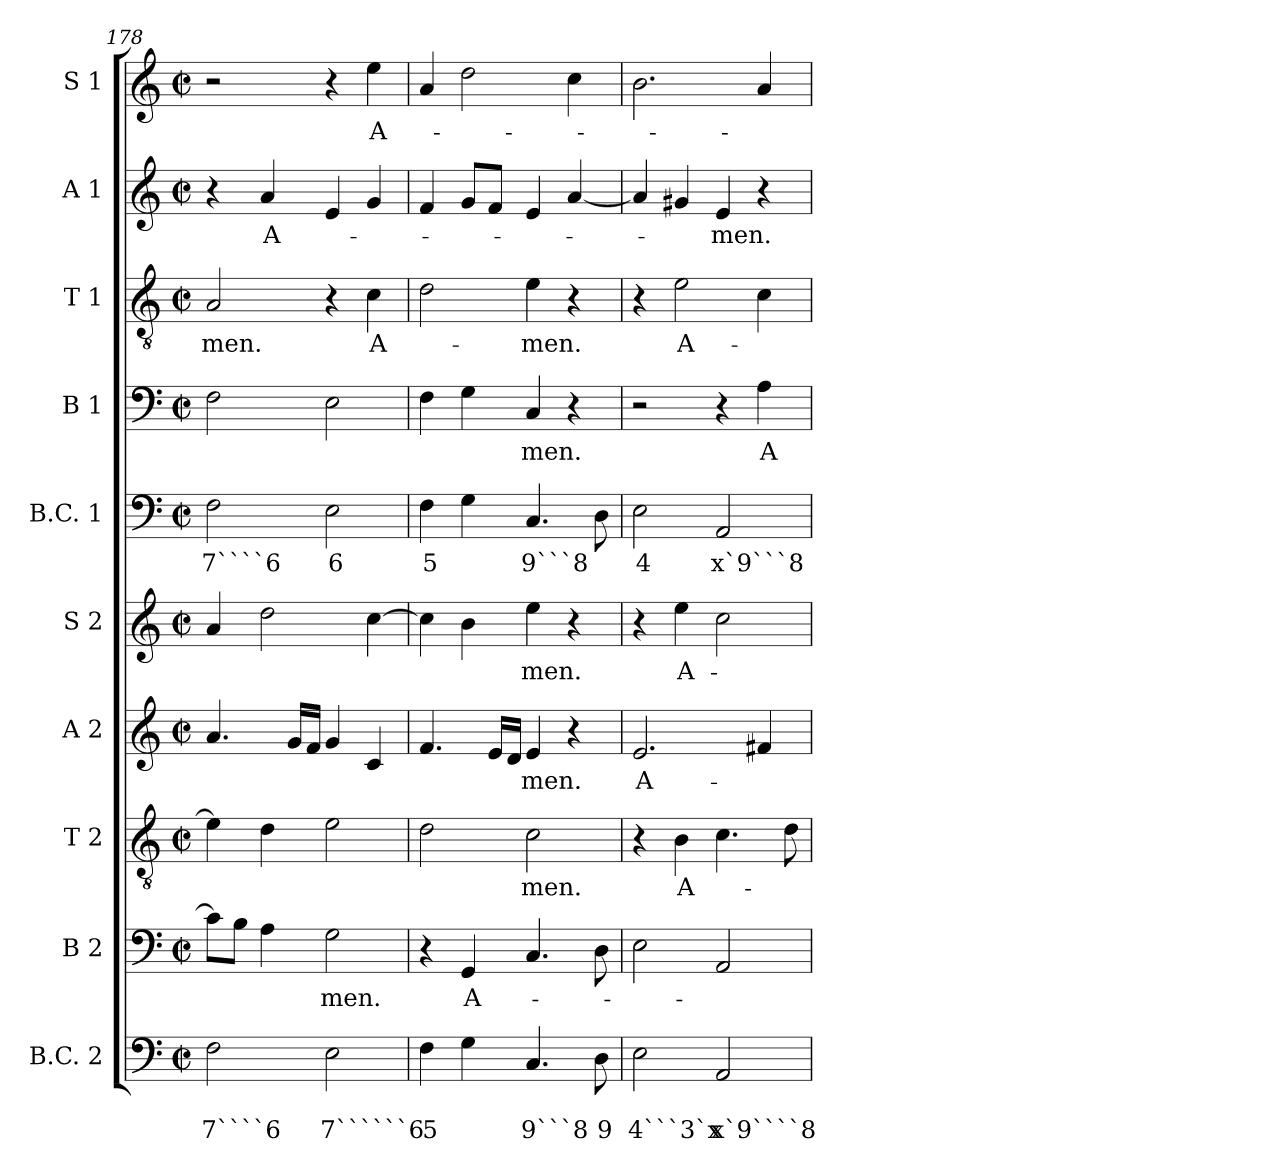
**kern	**text	**text	**kern	**text	**kern	**text	**kern	**text	**kern	**text	**kern	**text	**kern	**text	**kern	**text	**kern	**text	**kern	**text
*part10	*part10	*part10	*part9	*part9	*part8	*part8	*part7	*part7	*part6	*part6	*part5	*part5	*part4	*part4	*part3	*part3	*part2	*part2	*part1	*part1
*staff10	*staff10	*staff10	*staff9	*staff9	*staff8	*staff8	*staff7	*staff7	*staff6	*staff6	*staff5	*staff5	*staff4	*staff4	*staff3	*staff3	*staff2	*staff2	*staff1	*staff1
*I"B.C. 2	*	*	*I"B 2	*	*I"T 2	*	*I"A 2	*	*I"S 2	*	*I"B.C. 1	*	*I"B 1	*	*I"T 1	*	*I"A 1	*	*I"S 1	*
*I'BC2	*	*	*I'B2	*	*I'T2	*	*I'A2	*	*I'S2	*	*I'BC1	*	*I'B1	*	*I'T1	*	*I'A1	*	*I'S1	*
*clefF4	*	*	*clefF4	*	*clefGv2	*	*clefG2	*	*clefG2	*	*clefF4	*	*clefF4	*	*clefGv2	*	*clefG2	*	*clefG2	*
*k[]	*	*	*k[]	*	*k[]	*	*k[]	*	*k[]	*	*k[]	*	*k[]	*	*k[]	*	*k[]	*	*k[]	*
*C:	*	*	*C:	*	*C:	*	*C:	*	*C:	*	*C:	*	*C:	*	*C:	*	*C:	*	*C:	*
*M2/2	*	*	*M2/2	*	*M2/2	*	*M2/2	*	*M2/2	*	*M2/2	*	*M2/2	*	*M2/2	*	*M2/2	*	*M2/2	*
*met(c|)	*	*	*met(c|)	*	*met(c|)	*	*met(c|)	*	*met(c|)	*	*met(c|)	*	*met(c|)	*	*met(c|)	*	*met(c|)	*	*met(c|)	*
=178	=178	=178	=178	=178	=178	=178	=178	=178	=178	=178	=178	=178	=178	=178	=178	=178	=178	=178	=178	=178
!	!	!LO:LY:b	!	!	!	!	!	!	!	!	!	!	!	!	!	!	!	!	!	!
!	!	!	!	!	!	!	!	!	!	!	!	!LO:LY:b	!	!	!	!	!	!	!	!
!	!	!	!	!	!	!	!	!	!	!	!	!	!	!	!	!LO:LY:b	!	!	!	!
2F\	.	7````6	8c\L]	.	4e\]	.	4.a/	.	4a/	.	2F\	7````6	2F\	.	2A/	-men.	4r	.	2r	.
.	.	.	8B\J	.	.	.	.	.	.	.	.	.	.	.	.	.	.	.	.	.
!	!	!	!	!	!	!	!	!	!	!	!	!	!	!	!	!	!	!LO:LY:b	!	!
.	.	.	4A\	.	4d\	.	.	.	2dd\	.	.	.	.	.	.	.	4a/	A-	.	.
.	.	.	.	.	.	.	16g/LL	.	.	.	.	.	.	.	.	.	.	.	.	.
.	.	.	.	.	.	.	16f/JJ	.	.	.	.	.	.	.	.	.	.	.	.	.
!	!	!LO:LY:b	!	!	!	!	!	!	!	!	!	!	!	!	!	!	!	!	!	!
!	!	!	!	!LO:LY:b	!	!	!	!	!	!	!	!	!	!	!	!	!	!	!	!
!	!	!	!	!	!	!	!	!	!	!	!	!LO:LY:b	!	!	!	!	!	!	!	!
2E\	.	7``````6	2G\	-men.	2e\	.	4g/	.	.	.	2E\	6	2E\	.	4r	.	4e/	.	4r	.
!	!	!	!	!	!	!	!	!	!	!	!	!	!	!	!	!LO:LY:b	!	!	!	!
!	!	!	!	!	!	!	!	!	!	!	!	!	!	!	!	!	!	!	!	!LO:LY:b
.	.	.	.	.	.	.	4c/	.	[4cc\	.	.	.	.	.	4c\	A-	4g/	.	4ee\	A-
=179	=179	=179	=179	=179	=179	=179	=179	=179	=179	=179	=179	=179	=179	=179	=179	=179	=179	=179	=179	=179
!	!	!LO:LY:b	!	!	!	!	!	!	!	!	!	!	!	!	!	!	!	!	!	!
!	!	!	!	!	!	!	!	!	!	!	!	!LO:LY:b	!	!	!	!	!	!	!	!
4F\	.	5	4r	.	2d\	.	4.f/	.	4cc\]	.	4F\	5	4F\	.	2d\	.	4f/	.	4a/	.
!	!	!	!	!LO:LY:b	!	!	!	!	!	!	!	!	!	!	!	!	!	!	!	!
4G\	.	.	4GG/	A-	.	.	.	.	4b\	.	4G\	.	4G\	.	.	.	8g/L	.	2dd\	.
.	.	.	.	.	.	.	16e/LL	.	.	.	.	.	.	.	.	.	8f/J	.	.	.
.	.	.	.	.	.	.	16d/JJ	.	.	.	.	.	.	.	.	.	.	.	.	.
!	!	!LO:LY:b	!	!	!	!	!	!	!	!	!	!	!	!	!	!	!	!	!	!
!	!	!	!	!	!	!LO:LY:b	!	!	!	!	!	!	!	!	!	!	!	!	!	!
!	!	!	!	!	!	!	!	!LO:LY:b	!	!	!	!	!	!	!	!	!	!	!	!
!	!	!	!	!	!	!	!	!	!	!LO:LY:b	!	!	!	!	!	!	!	!	!	!
!	!	!	!	!	!	!	!	!	!	!	!	!LO:LY:b	!	!	!	!	!	!	!	!
!	!	!	!	!	!	!	!	!	!	!	!	!	!	!LO:LY:b	!	!	!	!	!	!
!	!	!	!	!	!	!	!	!	!	!	!	!	!	!	!	!LO:LY:b	!	!	!	!
4.C/	.	9```8	4.C/	.	2c\	-men.	4e/	-men.	4ee\	-men.	4.C/	9```8	4C/	-men.	4e\	-men.	4e/	.	.	.
.	.	.	.	.	.	.	4r	.	4r	.	.	.	4r	.	4r	.	[4a/	.	4cc\	.
!	!	!LO:LY:b	!	!	!	!	!	!	!	!	!	!	!	!	!	!	!	!	!	!
8D\	.	9	8D\	.	.	.	.	.	.	.	8D\	.	.	.	.	.	.	.	.	.
=180	=180	=180	=180	=180	=180	=180	=180	=180	=180	=180	=180	=180	=180	=180	=180	=180	=180	=180	=180	=180
!	!	!LO:LY:b	!	!	!	!	!	!	!	!	!	!	!	!	!	!	!	!	!	!
!	!	!	!	!	!	!	!	!LO:LY:b	!	!	!	!	!	!	!	!	!	!	!	!
!	!	!	!	!	!	!	!	!	!	!	!	!LO:LY:b	!	!	!	!	!	!	!	!
2E\	.	4```3`x	2E\	.	4r	.	2.e/	A-	4r	.	2E\	4	2r	.	4r	.	4a/]	.	2.b\	.
!	!	!	!	!	!	!LO:LY:b	!	!	!	!	!	!	!	!	!	!	!	!	!	!
!	!	!	!	!	!	!	!	!	!	!LO:LY:b	!	!	!	!	!	!	!	!	!	!
!	!	!	!	!	!	!	!	!	!	!	!	!	!	!	!	!LO:LY:b	!	!	!	!
.	.	.	.	.	4B\	A-	.	.	4ee\	A-	.	.	.	.	2e\	A-	4g#X/	.	.	.
!	!	!LO:LY:b	!	!	!	!	!	!	!	!	!	!	!	!	!	!	!	!	!	!
!	!	!	!	!	!	!	!	!	!	!	!	!LO:LY:b	!	!	!	!	!	!	!	!
!	!	!	!	!	!	!	!	!	!	!	!	!	!	!	!	!	!	!LO:LY:b	!	!
2AA/	.	x`9````8	2AA/	.	4.c\	.	.	.	2cc\	.	2AA/	x`9```8	4r	.	.	.	4e/	-men.	.	.
!	!	!	!	!	!	!	!	!	!	!	!	!	!	!LO:LY:b	!	!	!	!	!	!
.	.	.	.	.	.	.	4f#X/	.	.	.	.	.	4A\	A-	4c\	.	4r	.	4a/	.
.	.	.	.	.	8d\	.	.	.	.	.	.	.	.	.	.	.	.	.	.	.
=	=	=	=	=	=	=	=	=	=	=	=	=	=	=	=	=	=	=	=	=
*-	*-	*-	*-	*-	*-	*-	*-	*-	*-	*-	*-	*-	*-	*-	*-	*-	*-	*-	*-	*-
